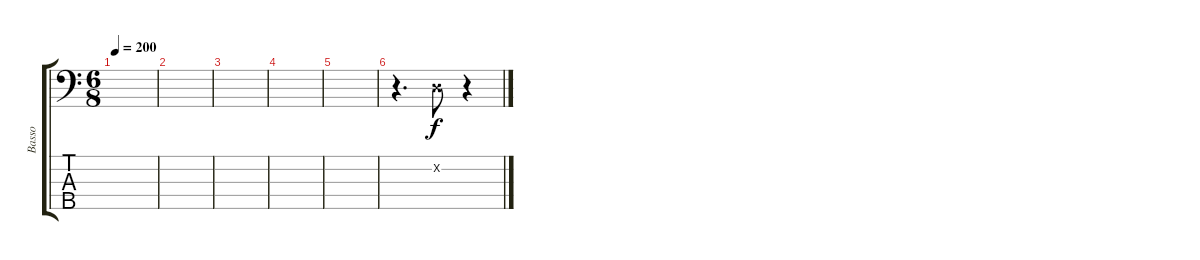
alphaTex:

\track ("Basso" "Basso") {instrument electricbassfinger}
\staff {score tabs}
\tuning (G2 D2 A1 E1 A0) {hide}
\ts (6 8)
\tempo 200
\clef f4
\ks c
|
|
|
|
|
r.4{d} 0.2{x}.8 r.4
